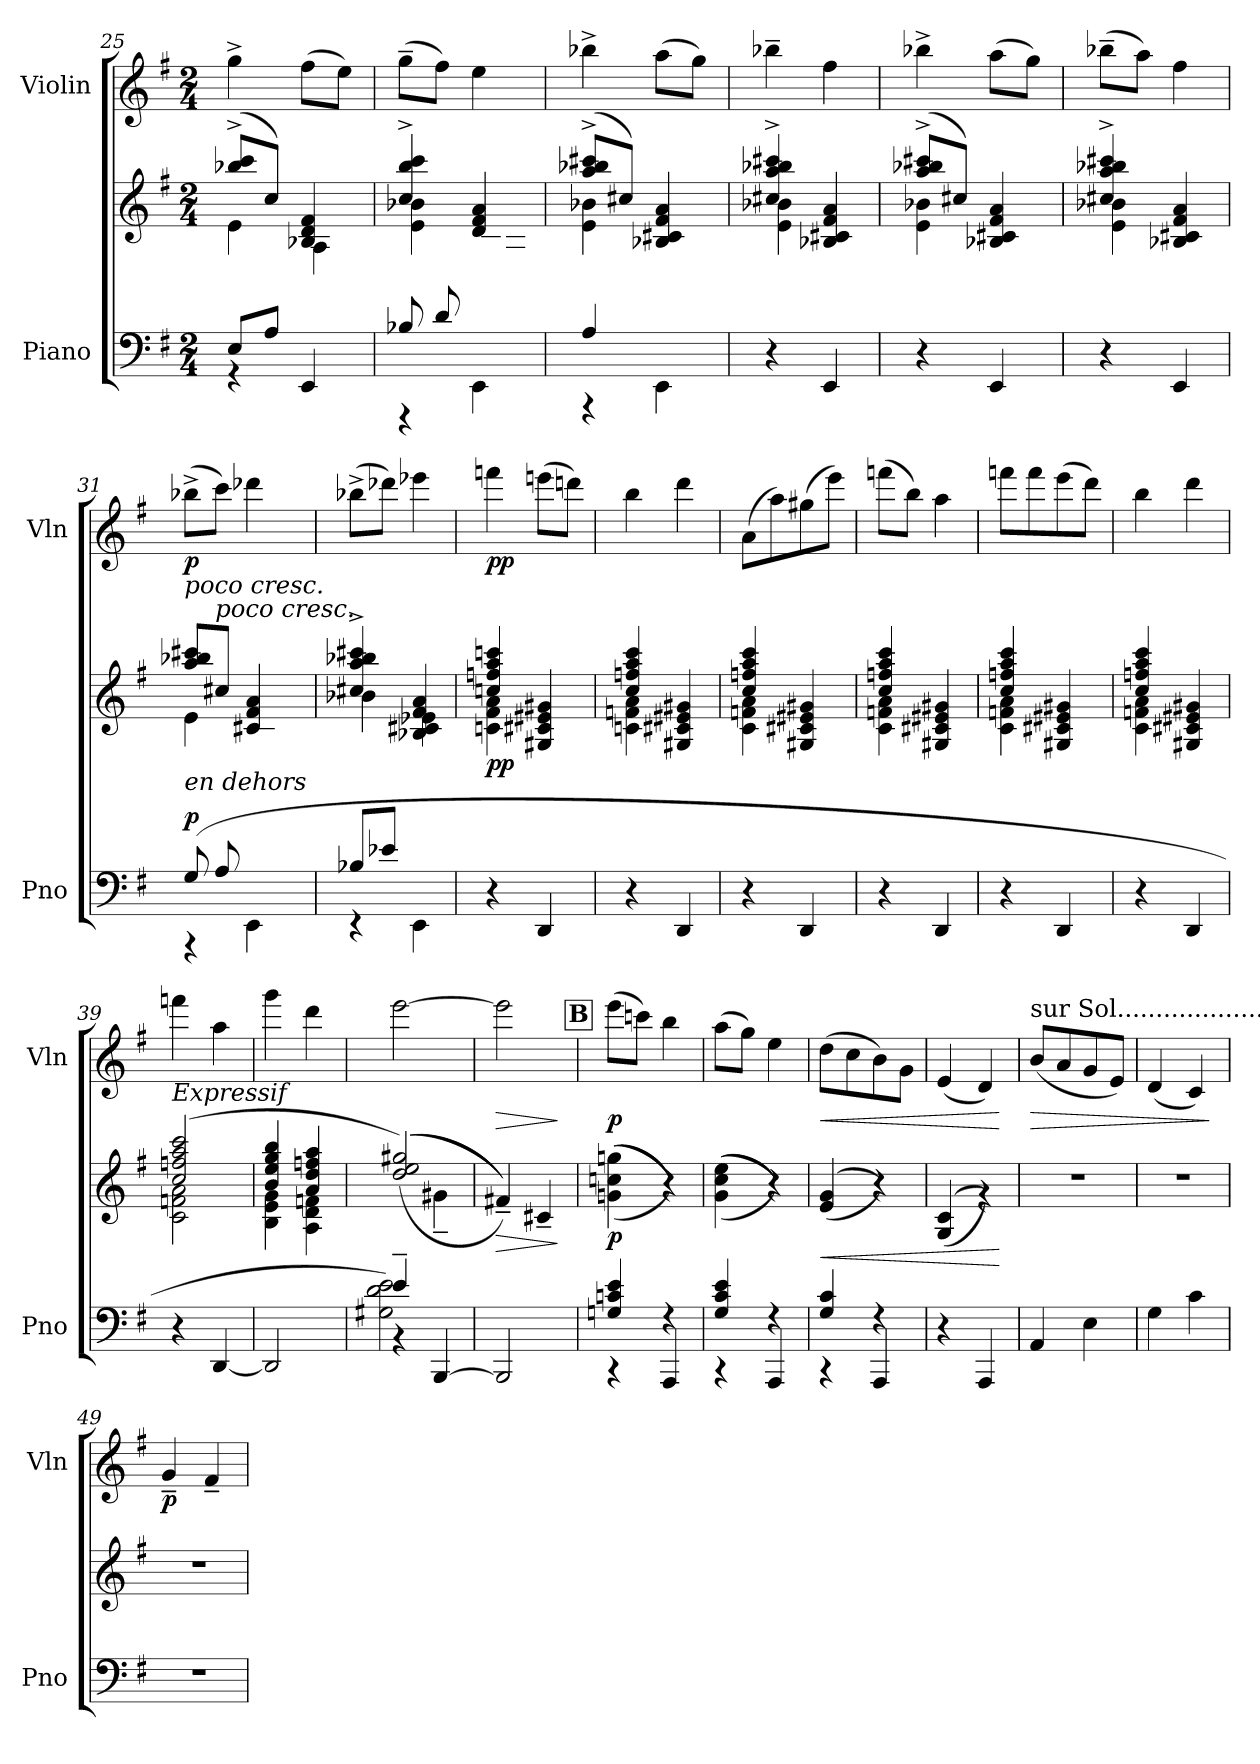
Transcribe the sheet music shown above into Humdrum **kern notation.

**kern	**kern	**dynam	**kern	**dynam
*part2	*part2	*part2	*part1	*part1
*staff3	*staff2	*staff2/3	*staff1	*staff1
*I"Piano	*	*	*I"Violin	*
*I'Pno	*	*	*I'Vln	*
*clefF4	*clefG2	*	*clefG2	*
*k[f#]	*k[f#]	*	*k[f#]	*
*M2/4	*M2/4	*	*M2/4	*
=25	=25	=25	=25	=25
*^	*^	*	*	*
8E/L	4r	(<8bb-X/^ 8ccc/^L	4e\	.	4gg^\	.
8A/J	.	8cc/J)	.	.	.	.
4EE/	4ryy	4B-X/ 4d/ 4f#/	4A\	.	(>8ff#\L	.
.	.	.	.	.	8ee\J)	.
=26	=26	=26	=26	=26	=26	=26
*	*	*	*^	*	*	*
4rFFF	8B-X/L	4cc/^ 4bb/^ 4ccc/^	4e\ 4b-X\	4ryy	.	(>8gg~\L	.
.	8d/	.	.	.	.	8ff#\J)	.
4EE\	4ryy	4d/ 4f#/ 4a/	4ryy	8c\	.	4ee\	.
.	.	.	.	8G\J	.	.	.
*	*	*	*v	*v	*	*	*
!!LO:LB:g=z
=27	=27	=27	=27	=27	=27	=27
4rAAA	4A/	(<8aa/^ 8bb-X/^ 8ccc#X/^L	4e\ 4b-X\	.	4bb-X^\	.
.	.	8cc#X/J)	.	.	.	.
4EE\	4ryy	4B-X/ 4c#X/ 4f#/ 4a/	4ryy	.	(>8aa\L	.
.	.	.	.	.	8gg\J)	.
*v	*v	*	*	*	*	*
=28	=28	=28	=28	=28	=28
4r	4cc#X/^ 4aa/^ 4bb-X/^ 4ccc#X/^	4e\ 4b-X\	.	4bb-X~\	.
4EE/	4B-X/ 4c#X/ 4f#/ 4a/	4ryy	.	4ff#i\	.
=29	=29	=29	=29	=29	=29
4r	(<8aa/^ 8bb-X/^ 8ccc#X/^L	4e\ 4b-X\	.	4bb-X^\	.
.	8cc#X/J)	.	.	.	.
4EE/	4B-X/ 4c#X/ 4f#/ 4a/	4ryy	.	(>8aa\L	.
.	.	.	.	8gg\J)	.
=30	=30	=30	=30	=30	=30
4r	4cc#X/^ 4aa/^ 4bb-X/^ 4ccc#X/^	4e\ 4b-X\	.	(>8bb-X~\L	.
.	.	.	.	8aa\J)	.
4EE/	4B-X/ 4c#X/ 4f#/ 4a/	4ryy	.	4ff#\	.
=31	=31	=31	=31	=31	=31
*^	*	*^	*	*	*
!	!	!	!	!	!	!LO:TX:b:i:t=poco cresc.	!
!	!	!LO:TX:b:i:t=en dehors	!	!	!	!	!
!	!	!	!	!	!LO:DY:a=2	!	!LO:DY:b
4rAAA	(<8G/L	8aa/ 8bb-X/ 8ccc#X/L	4e\	4ryy	p	(>8bb-X^\L	p
!	!	!LO:TX:a:i:t=poco cresc.	!	!	!	!	!
.	8A/	8cc#X/J	.	.	.	8ccc\J)	.
4EE\	4ryy	4c#X/ 4f#/ 4a/	4ryy	8B-X\	.	4ddd-X\	.
.	.	.	.	8d-X\J	.	.	.
*	*	*	*v	*v	*	*	*
=32	=32	=32	=32	=32	=32	=32
4rEE	8B-X/L	4cc#X/^ 4aa/^ 4bb-X/^ 4ccc#X/^	4b-X\	.	(>8bb-X^\L	.
.	8e-X/J	.	.	.	8ddd-X\J)	.
4EE\	4ryy	4B-X/ 4c#X/ 4f#/ 4a/	4e-X\)	.	4eee-X\	.
!!LO:LB:g=z
=33	=33	=33	=33	=33	=33	=33
!	!	!	!	!LO:DY:b	!	!LO:DY:b
*v	*v	*	*	*	*	*
4r	4ccn/ 4ffn/ 4aa/ 4cccn/	4cn\ 4f#\ 4a\	pp	4fffn\	pp
4DD/	4G#X/ 4c#X/ 4e#X/ 4g#X/	4ryy	.	(>8eeen\L	.
.	.	.	.	8dddn\J)	.
=34	=34	=34	=34	=34	=34
4r	4cc/ 4ffn/ 4aa/ 4ccc/	4cni\ 4fn\ 4a\	.	4bb\	.
4DD/	4G#X/ 4c#X/ 4e#X/ 4g#X/	4ryy	.	4ddd\	.
=35	=35	=35	=35	=35	=35
4r	4cc/ 4ffn/ 4aa/ 4ccc/	4c\ 4fn\ 4a\	.	(>8a\L	.
.	.	.	.	8aa\)	.
4DD/	4G#X/ 4c#X/ 4e#X/ 4g#X/	4ryy	.	(>8gg#X\	.
.	.	.	.	8eee\J)	.
=36	=36	=36	=36	=36	=36
4r	4cc/ 4ffn/ 4aa/ 4ccc/	4c\ 4fn\ 4a\	.	(>8fffn\L	.
.	.	.	.	8bb\J)	.
4DD/	4G#X/ 4c#X/ 4e#X/ 4g#X/	4ryy	.	4aa\	.
=37	=37	=37	=37	=37	=37
4r	4cc/ 4ffn/ 4aa/ 4ccc/	4c\ 4fn\ 4a\	.	8fffn\L	.
.	.	.	.	8fff\	.
4DD/	4G#X/ 4c#X/ 4e#X/ 4g#X/	4ryy	.	(>8eee\	.
.	.	.	.	8ddd\J)	.
=38	=38	=38	=38	=38	=38
4r	4cc/ 4ffn/ 4aa/ 4ccc/	4c\ 4fn\ 4a\	.	4bb\	.
4DD/	4G#X/ 4c#X/ 4e#X/ 4g#X/	4ryy	.	4ddd\	.
!!LO:LB:g=z
=39	=39	=39	=39	=39	=39
!	!	!	!	!LO:TX:b:i:t=Expressif	!
4r	(>2cc/ 2ffn/ 2aa/ 2ccc/	(<2c\ 2fn\ 2a\	.	4fffn\	.
[4DD/	.	.	.	4aa\	.
=40	=40	=40	=40	=40	=40
2DD/]	4b/ 4ee/ 4gg/ 4bb/	4B\ 4e\ 4g\	.	4ggg\	.
.	4a/ 4dd/ 4ffn/ 4aa/	4A\ 4d\ 4fn\	.	4ddd\	.
=41	=41	=41	=41	=41	=41
*^	*	*	*	*	*
*	*^	*	*	*	*	*
4e~/	2G#X\ 2d\ 2e\)	4rBB	(>(>(>2dd/ 2ee/ 2gg#X/)	4ryy	.	[2eee\	.
4ryy	.	[4BBB/	.	4g#X~\	.	.	.
=42	=42	=42	=42	=42	=42	=42	=42
!	!	!	!	!	!LO:HP:b	!	!LO:HP:b
*v	*v	*v	*	*	*	*	*
*	*v	*v	*	*	*
2BBB/]	4f#X~/)))	>	2eee\]	>
.	4c#X~/	.	.	.
.	.	]	.	]
!!LO:REH:place=s1:b:B:fs=14:t=B
=43	=43	=43	=43	=43
*^	*	*	*	*
!	!	!	!LO:DY:b	!	!LO:DY:b
4Gn/ 4cn/ 4e/	4r	(>(<(>4gn\ 4ccn\ 4ggn\	p	(>8eee\L	p
.	.	.	.	8cccn\J)	.
4rF	4AAA/	4r)))	.	4bb\	.
=44	=44	=44	=44	=44	=44
4G/ 4c/ 4e/	4r	(>(<(>4g\ 4cc\ 4ee\	.	(>8aa\L	.
.	.	.	.	8gg\J)	.
4rF	4AAA/	4r)))	.	4ee\	.
!!LO:PB:g=z
=45	=45	=45	=45	=45	=45
!	!	!	!LO:HP:b	!	!LO:HP:b
4G/ 4c/	4r	(<(>4e/ 4g/	<	(>8dd\L	<
.	.	.	.	8cc\	.
4rF	4AAA/	4r))	.	8b\)	.
.	.	.	.	8g\J	.
*v	*v	*	*	*	*
=46	=46	=46	=46	=46
4r	(<(>4G/ 4c/	.	(<4e/	.
4AAA/	4rg))	.	4d/)	.
.	.	[	.	[
=47	=47	=47	=47	=47
!	!	!	!LO:TX:a:t=sur Sol...........................................................................................................................	!
!	!	!	!	!LO:HP:b
4AA/	2r	.	(<8b/L	>
.	.	.	8a/	.
4E\	.	.	8g/	.
.	.	.	8e/J)	.
=48	=48	=48	=48	=48
4G\	2r	.	(<4d/	.
4c\	.	.	4c/)	.
.	.	.	.	]
=49	=49	=49	=49	=49
!	!	!	!	!LO:DY:b
2r	2r	.	4g~/	p
.	.	.	4f#~/	.
=	=	=	=	=
*-	*-	*-	*-	*-
